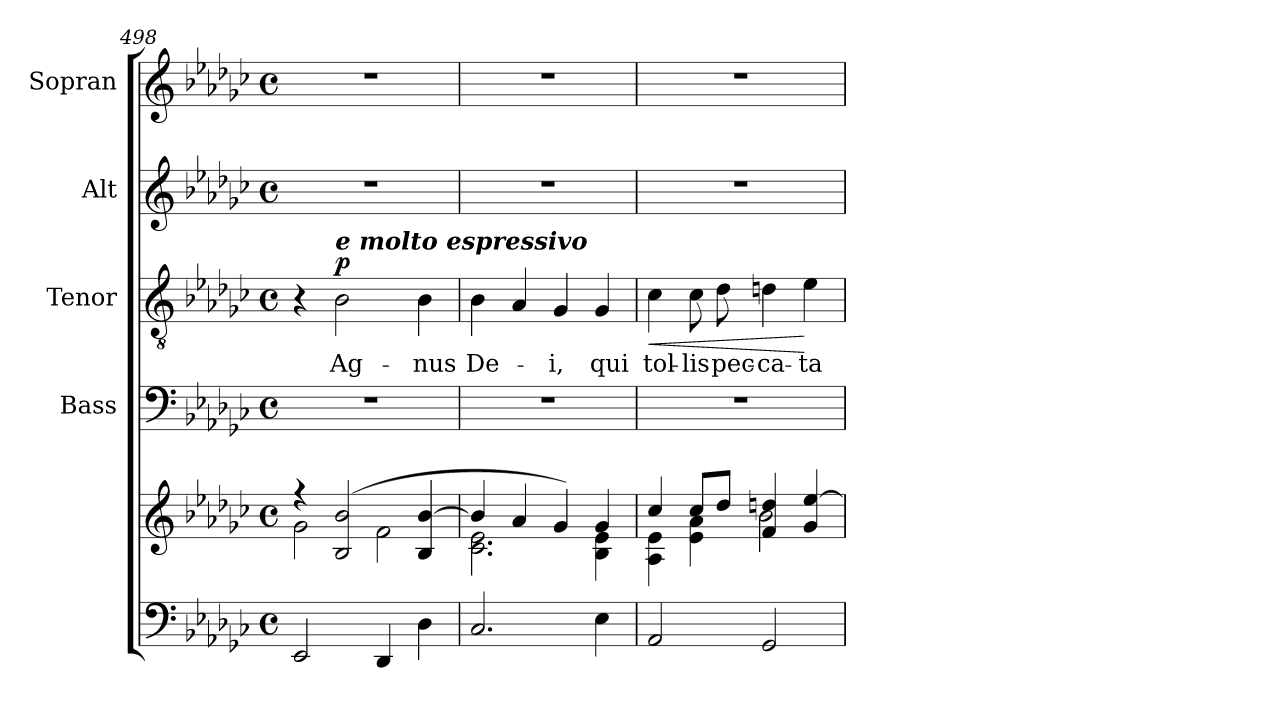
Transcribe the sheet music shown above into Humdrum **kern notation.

**kern	**kern	**kern	**kern	**text	**dynam	**kern	**kern
*part5	*part5	*part4	*part3	*part3	*part3	*part2	*part1
*staff6	*staff5	*staff4	*staff3	*staff3	*staff3	*staff2	*staff1
*	*	*I"Bass	*I"Tenor	*	*	*I"Alt	*I"Sopran
*	*	*I'B.	*I'T.	*	*	*I'A.	*I'S.
*clefF4	*clefG2	*clefF4	*clefGv2	*	*	*clefG2	*clefG2
*k[b-e-a-d-g-c-]	*k[b-e-a-d-g-c-]	*k[b-e-a-d-g-c-]	*k[b-e-a-d-g-c-]	*	*	*k[b-e-a-d-g-c-]	*k[b-e-a-d-g-c-]
*G-:	*G-:	*G-:	*G-:	*	*	*G-:	*G-:
*M4/4	*M4/4	*M4/4	*M4/4	*	*	*M4/4	*M4/4
*met(c)	*met(c)	*met(c)	*met(c)	*	*	*met(c)	*met(c)
=498	=498	=498	=498	=498	=498	=498	=498
*	*^	*	*	*	*	*	*
2EE-/	4ree	2g-\	1r	4r	.	.	1r	1r
!	!	!	!	!LO:TX:a:Bi:t=e molto espressivo	!	!	!	!
!	!	!	!	!	!LO:LY:b	!LO:DY:a	!	!
.	(2B-/ 2b-/	.	.	2B-\	Ag-	p	.	.
4DD-/	.	2f\	.	.	.	.	.	.
!	!	!	!	!	!LO:LY:b	!	!	!
4D-\	4B-/ [>4b-/	.	.	4B-\	-nus	.	.	.
=499	=499	=499	=499	=499	=499	=499	=499	=499
!	!	!	!	!	!LO:LY:b	!	!	!
2.C-/	4b-/]	2.c-\ 2.e-\	1r	4B-\	De-	.	1r	1r
.	4a-/	.	.	4A-/	.	.	.	.
!	!	!	!	!	!LO:LY:b	!	!	!
.	4g-/)	.	.	4G-/	-i,	.	.	.
!	!	!	!	!	!LO:LY:b	!	!	!
4E-\	4g-/	4B-\ 4e-\	.	4G-/	qui	.	.	.
=500	=500	=500	=500	=500	=500	=500	=500	=500
!	!	!	!	!	!LO:LY:b	!LO:HP:b	!	!
2AA-/	4cc-/	4A-\ 4e-\	1r	4c-\	tol-	<	1r	1r
!	!	!	!	!	!LO:LY:b	!	!	!
.	8cc-/L	4e-\ 4a-\	.	8c-\	-lis	.	.	.
!	!	!	!	!	!LO:LY:b	!	!	!
.	8dd-/J	.	.	8d-\	pec-	.	.	.
!	!	!	!	!	!LO:LY:b	!	!	!
2GG-/	4f/ 4ddn/	2b-\	.	4dn\	-ca-	.	.	.
!	!	!	!	!	!LO:LY:b	!	!	!
.	4g-/ [>4ee-/	.	.	4e-\	-ta	[	.	.
*	*v	*v	*	*	*	*	*	*
=	=	=	=	=	=	=	=
*-	*-	*-	*-	*-	*-	*-	*-
